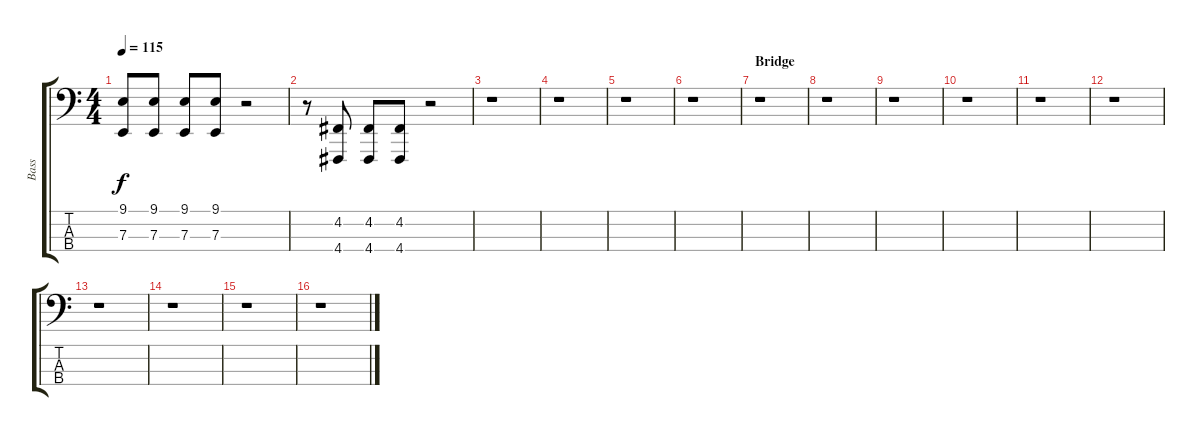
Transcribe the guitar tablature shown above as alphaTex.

\track ("Bass" "Bass") {instrument lead5charang}
\staff {score tabs}
\tuning (G2 D2 A1 D1) {hide}
\ts (4 4)
\tempo 115
\clef f4
\ks c
(9.1 7.3).8{dy f} (9.1 7.3).8 (9.1 7.3).8 (9.1 7.3).8 r.2 |
r.8 (4.2 4.4).8 (4.2 4.4).8 (4.2 4.4).8 r.2 |
r.1 |
r.1 |
r.1 |
r.1 |
\section ("" "Bridge")
r.1 |
r.1 |
r.1 |
r.1 |
r.1 |
r.1 |
r.1 |
r.1 |
r.1 |
r.1
